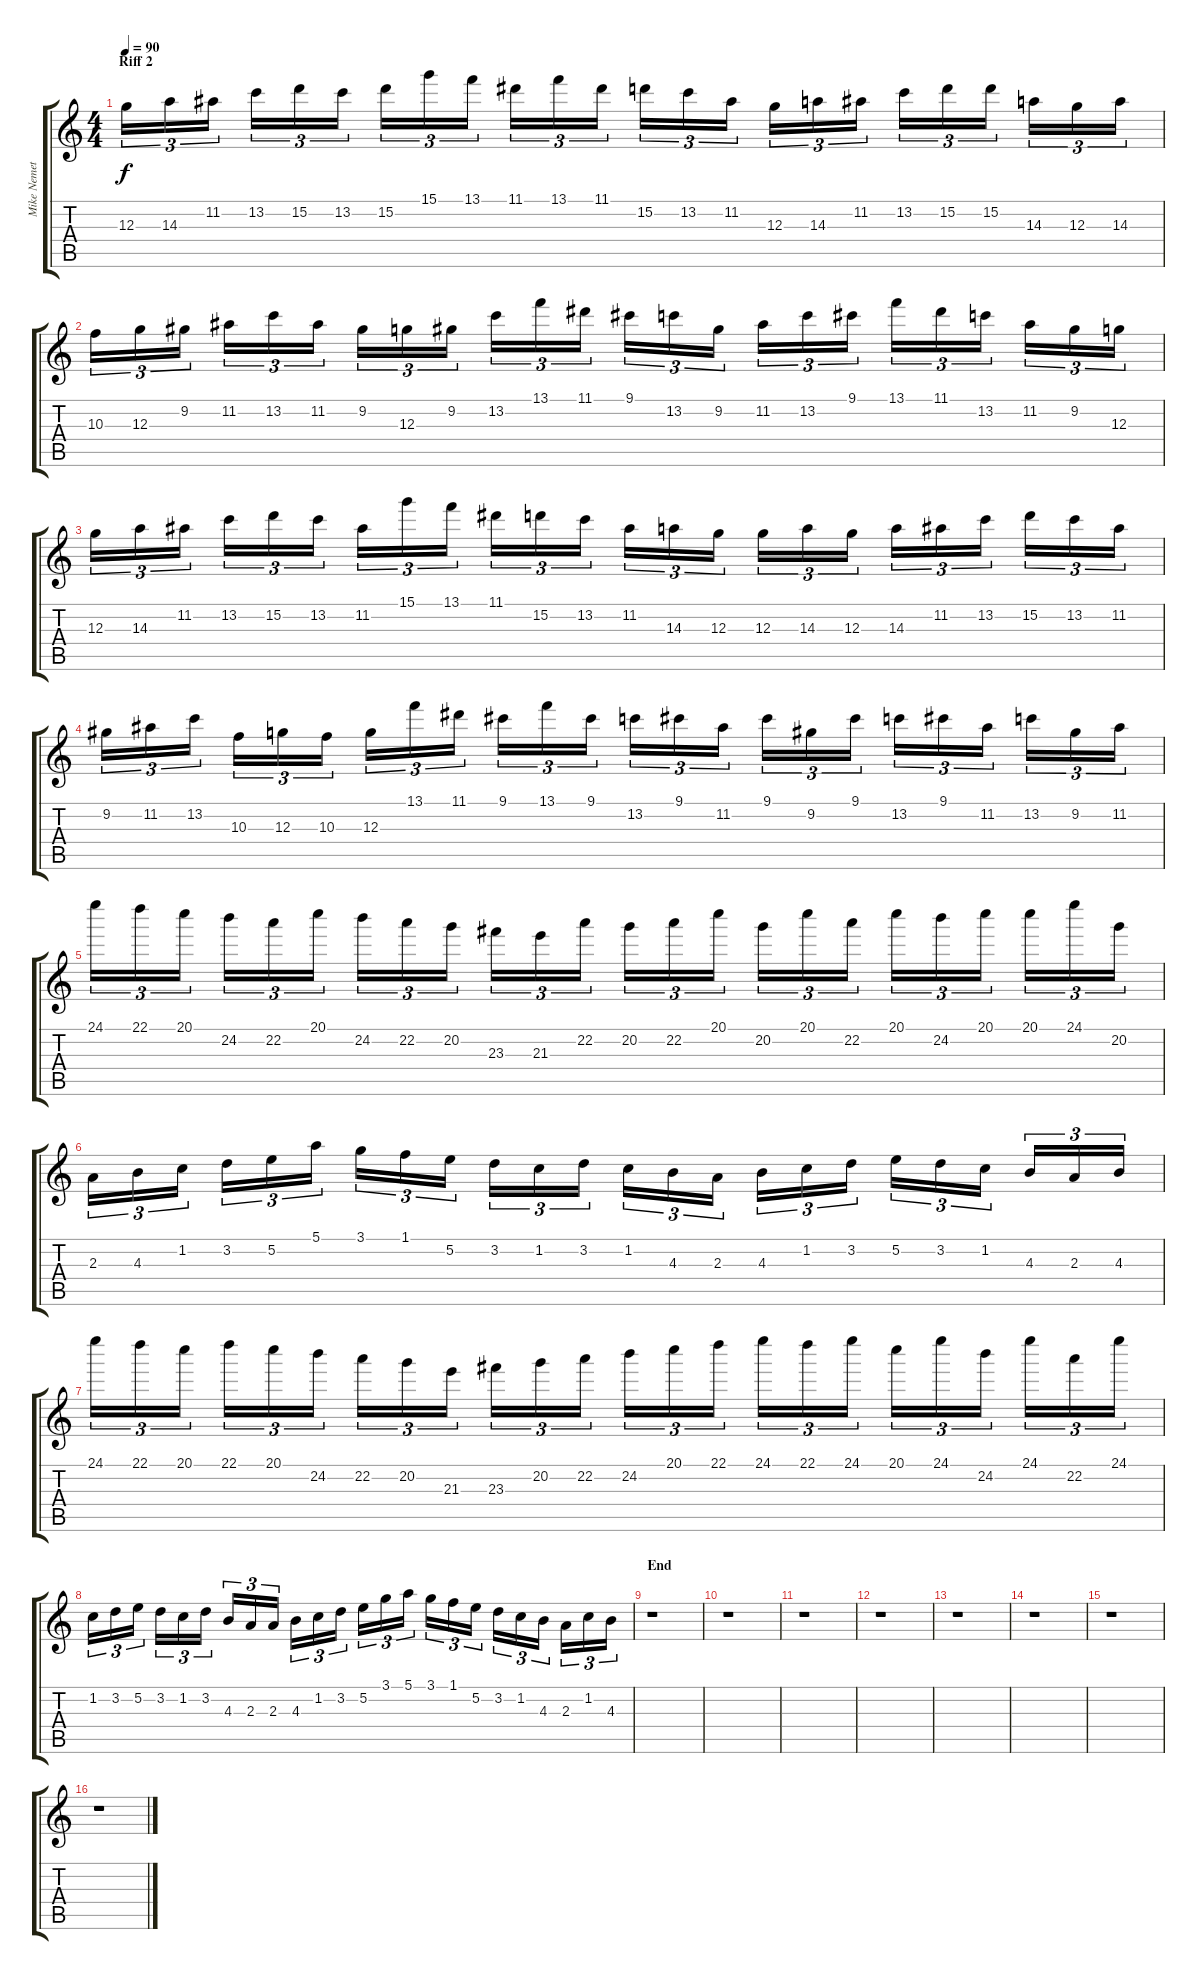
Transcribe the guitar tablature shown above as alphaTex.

\track ("Mike Nemeth" "Mike Nemet") {instrument distortionguitar}
\staff {score tabs}
\tuning (E4 B3 G3 D3 A2 E2) {hide}
\ts (4 4)
\section ("" "Riff 2")
\tempo 90
\clef g2
\ks c
12.3.16{tu (3 2) dy f} 14.3.16{tu (3 2)} 11.2.16{tu (3 2)} 13.2.16{tu (3 2)} 15.2.16{tu (3 2)} 13.2.16{tu (3 2)} 15.2.16{tu (3 2)} 15.1.16{tu (3 2)} 13.1.16{tu (3 2)} 11.1.16{tu (3 2)} 13.1.16{tu (3 2)} 11.1.16{tu (3 2)} 15.2.16{tu (3 2)} 13.2.16{tu (3 2)} 11.2.16{tu (3 2)} 12.3.16{tu (3 2)} 14.3.16{tu (3 2)} 11.2.16{tu (3 2)} 13.2.16{tu (3 2)} 15.2.16{tu (3 2)} 15.2.16{tu (3 2)} 14.3.16{tu (3 2)} 12.3.16{tu (3 2)} 14.3.16{tu (3 2)} |
10.3.16{tu (3 2)} 12.3.16{tu (3 2)} 9.2.16{tu (3 2)} 11.2.16{tu (3 2)} 13.2.16{tu (3 2)} 11.2.16{tu (3 2)} 9.2.16{tu (3 2)} 12.3.16{tu (3 2)} 9.2.16{tu (3 2)} 13.2.16{tu (3 2)} 13.1.16{tu (3 2)} 11.1.16{tu (3 2)} 9.1.16{tu (3 2)} 13.2.16{tu (3 2)} 9.2.16{tu (3 2)} 11.2.16{tu (3 2)} 13.2.16{tu (3 2)} 9.1.16{tu (3 2)} 13.1.16{tu (3 2)} 11.1.16{tu (3 2)} 13.2.16{tu (3 2)} 11.2.16{tu (3 2)} 9.2.16{tu (3 2)} 12.3.16{tu (3 2)} |
12.3.16{tu (3 2)} 14.3.16{tu (3 2)} 11.2.16{tu (3 2)} 13.2.16{tu (3 2)} 15.2.16{tu (3 2)} 13.2.16{tu (3 2)} 11.2.16{tu (3 2)} 15.1.16{tu (3 2)} 13.1.16{tu (3 2)} 11.1.16{tu (3 2)} 15.2.16{tu (3 2)} 13.2.16{tu (3 2)} 11.2.16{tu (3 2)} 14.3.16{tu (3 2)} 12.3.16{tu (3 2)} 12.3.16{tu (3 2)} 14.3.16{tu (3 2)} 12.3.16{tu (3 2)} 14.3.16{tu (3 2)} 11.2.16{tu (3 2)} 13.2.16{tu (3 2)} 15.2.16{tu (3 2)} 13.2.16{tu (3 2)} 11.2.16{tu (3 2)} |
9.2.16{tu (3 2)} 11.2.16{tu (3 2)} 13.2.16{tu (3 2)} 10.3.16{tu (3 2)} 12.3.16{tu (3 2)} 10.3.16{tu (3 2)} 12.3.16{tu (3 2)} 13.1.16{tu (3 2)} 11.1.16{tu (3 2)} 9.1.16{tu (3 2)} 13.1.16{tu (3 2)} 9.1.16{tu (3 2)} 13.2.16{tu (3 2)} 9.1.16{tu (3 2)} 11.2.16{tu (3 2)} 9.1.16{tu (3 2)} 9.2.16{tu (3 2)} 9.1.16{tu (3 2)} 13.2.16{tu (3 2)} 9.1.16{tu (3 2)} 11.2.16{tu (3 2)} 13.2.16{tu (3 2)} 9.2.16{tu (3 2)} 11.2.16{tu (3 2)} |
24.1.16{tu (3 2)} 22.1.16{tu (3 2)} 20.1.16{tu (3 2)} 24.2.16{tu (3 2)} 22.2.16{tu (3 2)} 20.1.16{tu (3 2)} 24.2.16{tu (3 2)} 22.2.16{tu (3 2)} 20.2.16{tu (3 2)} 23.3.16{tu (3 2)} 21.3.16{tu (3 2)} 22.2.16{tu (3 2)} 20.2.16{tu (3 2)} 22.2.16{tu (3 2)} 20.1.16{tu (3 2)} 20.2.16{tu (3 2)} 20.1.16{tu (3 2)} 22.2.16{tu (3 2)} 20.1.16{tu (3 2)} 24.2.16{tu (3 2)} 20.1.16{tu (3 2)} 20.1.16{tu (3 2)} 24.1.16{tu (3 2)} 20.2.16{tu (3 2)} |
2.3.16{tu (3 2)} 4.3.16{tu (3 2)} 1.2.16{tu (3 2)} 3.2.16{tu (3 2)} 5.2.16{tu (3 2)} 5.1.16{tu (3 2)} 3.1.16{tu (3 2)} 1.1.16{tu (3 2)} 5.2.16{tu (3 2)} 3.2.16{tu (3 2)} 1.2.16{tu (3 2)} 3.2.16{tu (3 2)} 1.2.16{tu (3 2)} 4.3.16{tu (3 2)} 2.3.16{tu (3 2)} 4.3.16{tu (3 2)} 1.2.16{tu (3 2)} 3.2.16{tu (3 2)} 5.2.16{tu (3 2)} 3.2.16{tu (3 2)} 1.2.16{tu (3 2)} 4.3.16{tu (3 2)} 2.3.16{tu (3 2)} 4.3.16{tu (3 2)} |
24.1.16{tu (3 2)} 22.1.16{tu (3 2)} 20.1.16{tu (3 2)} 22.1.16{tu (3 2)} 20.1.16{tu (3 2)} 24.2.16{tu (3 2)} 22.2.16{tu (3 2)} 20.2.16{tu (3 2)} 21.3.16{tu (3 2)} 23.3.16{tu (3 2)} 20.2.16{tu (3 2)} 22.2.16{tu (3 2)} 24.2.16{tu (3 2)} 20.1.16{tu (3 2)} 22.1.16{tu (3 2)} 24.1.16{tu (3 2)} 22.1.16{tu (3 2)} 24.1.16{tu (3 2)} 20.1.16{tu (3 2)} 24.1.16{tu (3 2)} 24.2.16{tu (3 2)} 24.1.16{tu (3 2)} 22.2.16{tu (3 2)} 24.1.16{tu (3 2)} |
1.2.16{tu (3 2)} 3.2.16{tu (3 2)} 5.2.16{tu (3 2)} 3.2.16{tu (3 2)} 1.2.16{tu (3 2)} 3.2.16{tu (3 2)} 4.3.16{tu (3 2)} 2.3.16{tu (3 2)} 2.3.16{tu (3 2)} 4.3.16{tu (3 2)} 1.2.16{tu (3 2)} 3.2.16{tu (3 2)} 5.2.16{tu (3 2)} 3.1.16{tu (3 2)} 5.1.16{tu (3 2)} 3.1.16{tu (3 2)} 1.1.16{tu (3 2)} 5.2.16{tu (3 2)} 3.2.16{tu (3 2)} 1.2.16{tu (3 2)} 4.3.16{tu (3 2)} 2.3.16{tu (3 2)} 1.2.16{tu (3 2)} 4.3.16{tu (3 2)} |
\section ("" "End")
r.1 |
r.1 |
r.1 |
r.1 |
r.1 |
r.1 |
r.1 |
r.1
